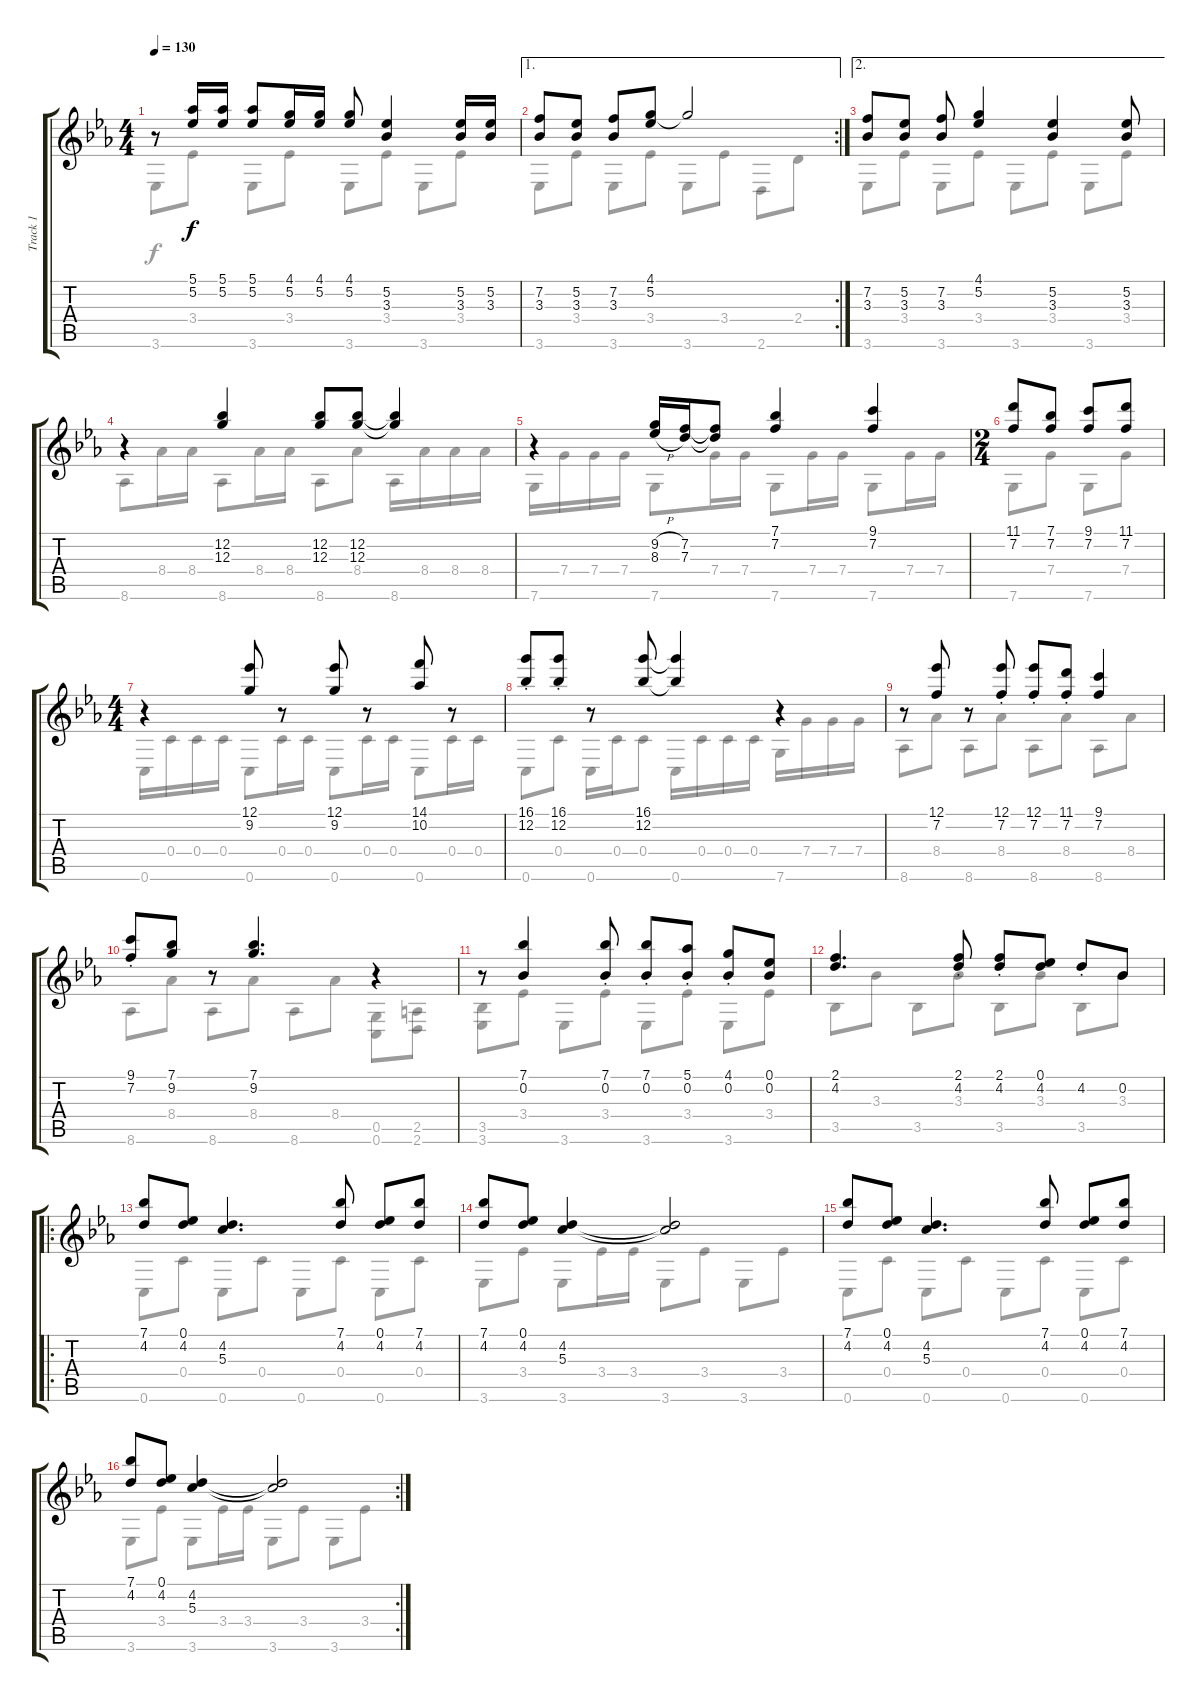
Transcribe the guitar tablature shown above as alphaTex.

\track ("Track 1" "Track 1") {instrument acousticguitarsteel}
\staff {score tabs}
\tuning (Eb4 Bb3 G3 C3 G2 C2) {hide}
\voice
\ts (4 4)
\tempo 130
\clef g2
\ks cminor
r.8{dy f} (5.1 5.2).16 (5.1 5.2).16 (5.1 5.2).8 (4.1 5.2).16 (4.1 5.2).16 (4.1 5.2).8 (5.2 3.3).4 (5.2 3.3).16 (5.2 3.3).16 |
\ae 1
\rc 2
(7.2 3.3).8 (5.2 3.3).8 (7.2 3.3).8 (4.1 5.2).8 4.1{t}.2 |
\ae 2
(7.2 3.3).8 (5.2 3.3).8 (7.2 3.3).8 (4.1 5.2).4 (5.2 3.3).4 (5.2 3.3).8 |
r.4 (12.2 12.3).4 (12.2 12.3).8 (12.2 12.3).8 (12.2{t} 12.3{t}).4 |
r.4 (9.2{h} 8.3{h}).16 (7.2 7.3).16 (7.2{t} 7.3{t}).8 (7.1 7.2).4 (9.1 7.2).4 |
\ts (2 4)
(11.1 7.2).8 (7.1 7.2).8 (9.1 7.2).8 (11.1 7.2).8 |
\ts (4 4)
r.4 (12.1 9.2).8 r.8 (12.1 9.2).8 r.8 (14.1 10.2).8 r.8 |
(16.1{st} 12.2).8 (16.1{st} 12.2).8 r.8 (16.1 12.2).8 (16.1{t} 12.2{t}).4 r.4 |
r.8 (12.1 7.2).8 r.8 (12.1{st} 7.2).8 (12.1{st} 7.2).8 (11.1{st} 7.2).8 (9.1 7.2).4 |
(9.1{st} 7.2).8 (7.1 9.2).8 r.8 (7.1 9.2).4{d} r.4 |
r.8 (7.1 0.2).4 (7.1{st} 0.2).8 (7.1{st} 0.2).8 (5.1{st} 0.2).8 (4.1{st} 0.2).8 (0.1 0.2).8 |
(2.1 4.2).4{d} (2.1{st} 4.2).8 (2.1{st} 4.2).8 (0.1 4.2).8 4.2{st}.8 0.2.8 |
\ro
(7.1 4.2).8 (0.1 4.2).8 (4.2 5.3).4{d} (7.1 4.2).8 (0.1 4.2).8 (7.1 4.2).8 |
(7.1 4.2).8 (0.1 4.2).8 (4.2 5.3).4 (4.2{t} 5.3{t}).2 |
(7.1 4.2).8 (0.1 4.2).8 (4.2 5.3).4{d} (7.1 4.2).8 (0.1 4.2).8 (7.1 4.2).8 |
\rc 2
(7.1 4.2).8 (0.1 4.2).8 (4.2 5.3).4 (4.2{t} 5.3{t}).2
\voice
\clef g2
\ottava regular
\simile none
\ks cminor
3.6.8{dy f} 3.4.8 3.6.8 3.4.8 3.6.8 3.4.8 3.6.8 3.4.8 |
3.6.8 3.4.8 3.6.8 3.4.8 3.6.8 3.4.8 2.6.8 2.4.8 |
3.6.8 3.4.8 3.6.8 3.4.8 3.6.8 3.4.8 3.6.8 3.4.8 |
8.6.8 8.4.16 8.4.16 8.6.8 8.4.16 8.4.16 8.6.8 8.4.8 8.6.16 8.4.16 8.4.16 8.4.16 |
7.6.16 7.4.16 7.4.16 7.4.16 7.6.8 7.4.16 7.4.16 7.6.8 7.4.16 7.4.16 7.6.8 7.4.16 7.4.16 |
7.6.8 7.4.8 7.6.8 7.4.8 |
0.6.16 0.4.16 0.4.16 0.4.16 0.6.8 0.4.16 0.4.16 0.6.8 0.4.16 0.4.16 0.6.8 0.4.16 0.4.16 |
0.6.8 0.4.8 0.6.16 0.4.16 0.4.8 0.6.16 0.4.16 0.4.16 0.4.16 7.6.16 7.4.16 7.4.16 7.4.16 |
8.6.8 8.4.8 8.6.8 8.4.8 8.6.8 8.4.8 8.6.8 8.4.8 |
8.6.8 8.4.8 8.6.8 8.4.8 8.6.8 8.4.8 (0.5 0.6).8 (2.5 2.6).8 |
(3.5 3.6).8 3.4.8 3.6.8 3.4.8 3.6.8 3.4.8 3.6.8 3.4.8 |
3.5.8 3.3.8 3.5.8 3.3.8 3.5.8 3.3.8 3.5.8 3.3.8 |
0.6.8 0.4.8 0.6.8 0.4.8 0.6.8 0.4.8 0.6.8 0.4.8 |
3.6.8 3.4.8 3.6.8 3.4.16 3.4.16 3.6.8 3.4.8 3.6.8 3.4.8 |
0.6.8 0.4.8 0.6.8 0.4.8 0.6.8 0.4.8 0.6.8 0.4.8 |
3.6.8 3.4.8 3.6.8 3.4.16 3.4.16 3.6.8 3.4.8 3.6.8 3.4.8
